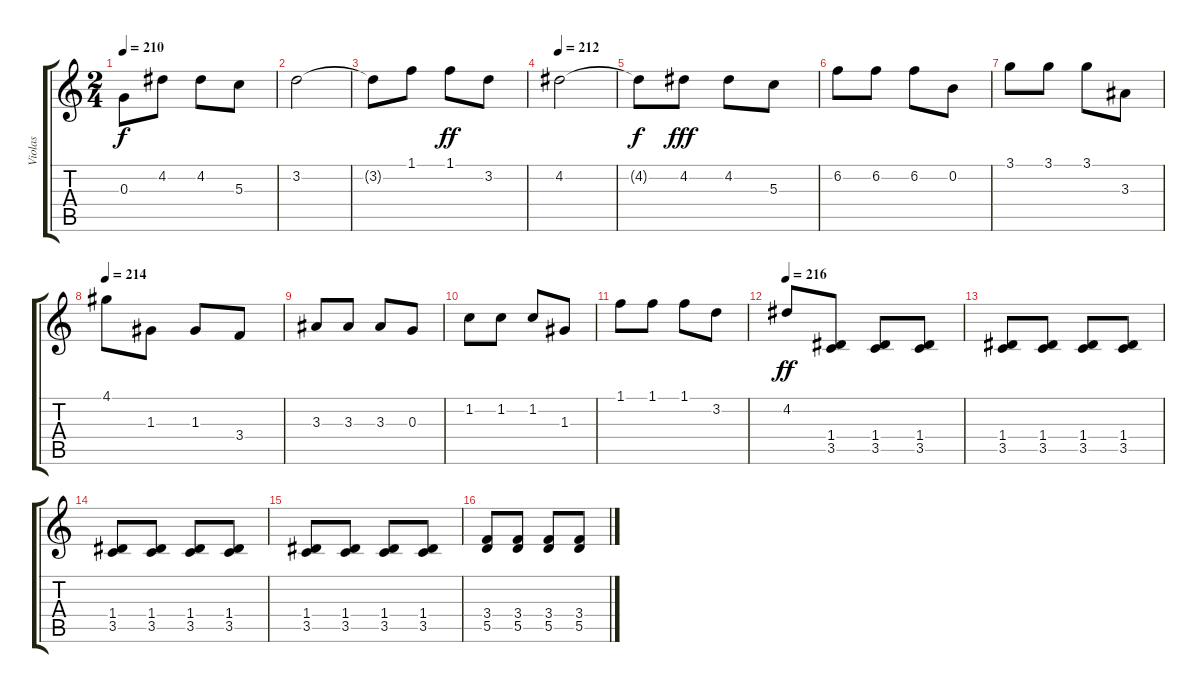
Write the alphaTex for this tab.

\track ("Violas" "Violas") {instrument contrabass}
\staff {score tabs}
\tuning (E4 B3 G3 D3 A2 E2) {hide}
\ts (2 4)
\tempo 210
\clef g2
\ks c
0.3{t}.8{dy f} 4.2.8 4.2.8 5.3.8 |
3.2.2 |
3.2{t}.8 1.1.8 1.1.8{dy ff} 3.2.8 |
\tempo 212
4.2.2 |
4.2{t}.8{dy f} 4.2.8{dy fff} 4.2.8 5.3.8 |
6.2.8 6.2.8 6.2.8 0.2.8 |
3.1.8 3.1.8 3.1.8 3.3.8 |
\tempo 214
4.1.8 1.3.8 1.3.8 3.4.8 |
3.3.8 3.3.8 3.3.8 0.3.8 |
1.2.8 1.2.8 1.2.8 1.3.8 |
1.1.8 1.1.8 1.1.8 3.2.8 |
\tempo 216
4.2.8{dy ff} (1.4 3.5).8 (1.4 3.5).8 (1.4 3.5).8 |
(1.4 3.5).8 (1.4 3.5).8 (1.4 3.5).8 (1.4 3.5).8 |
(1.4 3.5).8 (1.4 3.5).8 (1.4 3.5).8 (1.4 3.5).8 |
(1.4 3.5).8 (1.4 3.5).8 (1.4 3.5).8 (1.4 3.5).8 |
(3.4 5.5).8 (3.4 5.5).8 (3.4 5.5).8 (3.4 5.5).8
